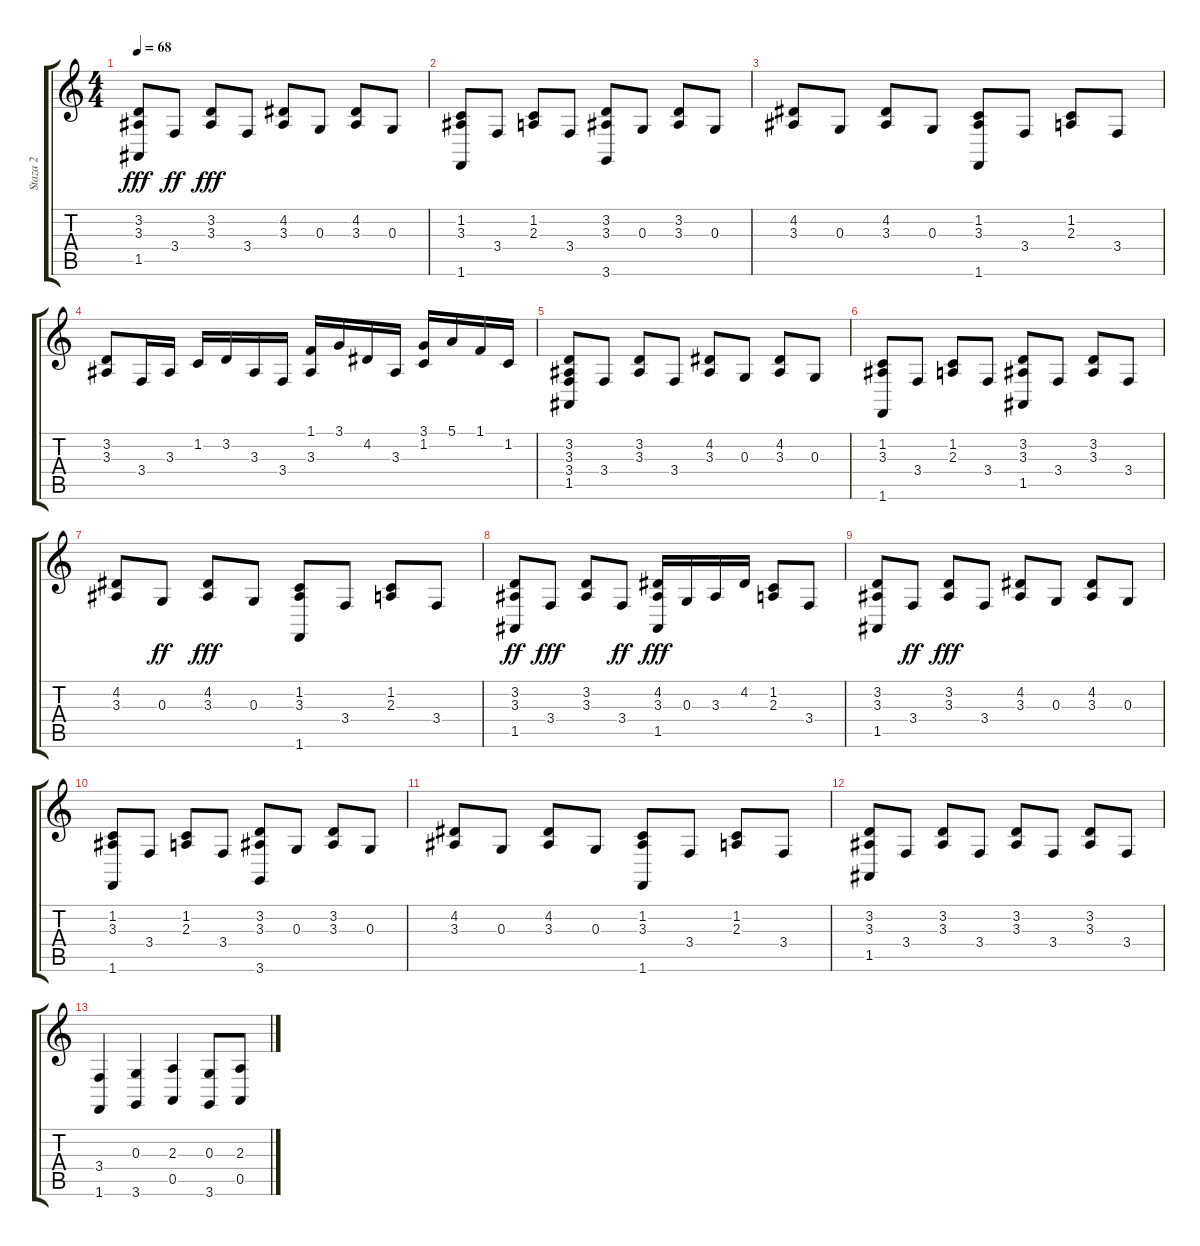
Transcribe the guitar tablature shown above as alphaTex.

\track ("Staza 2" "Staza 2") {instrument brightacousticpiano}
\staff {score tabs}
\tuning (E4 B3 G3 D3 A2 E2) {hide}
\ts (4 4)
\tempo 68
\clef g2
\ks c
(3.2 3.3 1.5).8{dy fff} 3.4.8{dy ff} (3.2 3.3).8{dy fff} 3.4.8 (4.2 3.3).8 0.3.8 (4.2 3.3).8 0.3.8 |
(1.2 3.3 1.6).8 3.4.8 (1.2 2.3).8 3.4.8 (3.2 3.3 3.6).8 0.3.8 (3.2 3.3).8 0.3.8 |
(4.2 3.3).8 0.3.8 (4.2 3.3).8 0.3.8 (1.2 3.3 1.6).8 3.4.8 (1.2 2.3).8 3.4.8 |
(3.2 3.3).8 3.4.16 3.3.16 1.2.16 3.2.16 3.3.16 3.4.16 (1.1 3.3).16 3.1.16 4.2.16 3.3.16 (3.1 1.2).16 5.1.16 1.1.16 1.2.16 |
(3.2 3.3 3.4 1.5).8 3.4.8 (3.2 3.3).8 3.4.8 (4.2 3.3).8 0.3.8 (4.2 3.3).8 0.3.8 |
(1.2 3.3 1.6).8 3.4.8 (1.2 2.3).8 3.4.8 (3.2 3.3 1.5).8 3.4.8 (3.2 3.3).8 3.4.8 |
(4.2 3.3).8 0.3.8{dy ff} (4.2 3.3).8{dy fff} 0.3.8 (1.2 3.3 1.6).8 3.4.8 (1.2 2.3).8 3.4.8 |
(3.2 3.3 1.5).8{dy ff} 3.4.8{dy fff} (3.2 3.3).8 3.4.8{dy ff} (4.2 3.3 1.5).16{dy fff} 0.3.16 3.3.16 4.2.16 (1.2 2.3).8 3.4.8 |
(3.2 3.3 1.5).8 3.4.8{dy ff} (3.2 3.3).8{dy fff} 3.4.8 (4.2 3.3).8 0.3.8 (4.2 3.3).8 0.3.8 |
(1.2 3.3 1.6).8 3.4.8 (1.2 2.3).8 3.4.8 (3.2 3.3 3.6).8 0.3.8 (3.2 3.3).8 0.3.8 |
(4.2 3.3).8 0.3.8 (4.2 3.3).8 0.3.8 (1.2 3.3 1.6).8 3.4.8 (1.2 2.3).8 3.4.8 |
(3.2 3.3 1.5).8 3.4.8 (3.2 3.3).8 3.4.8 (3.2 3.3).8 3.4.8 (3.2 3.3).8 3.4.8 |
(3.4 1.6).4 (0.3 3.6).4 (2.3 0.5).4 (0.3 3.6).8 (2.3 0.5).8
